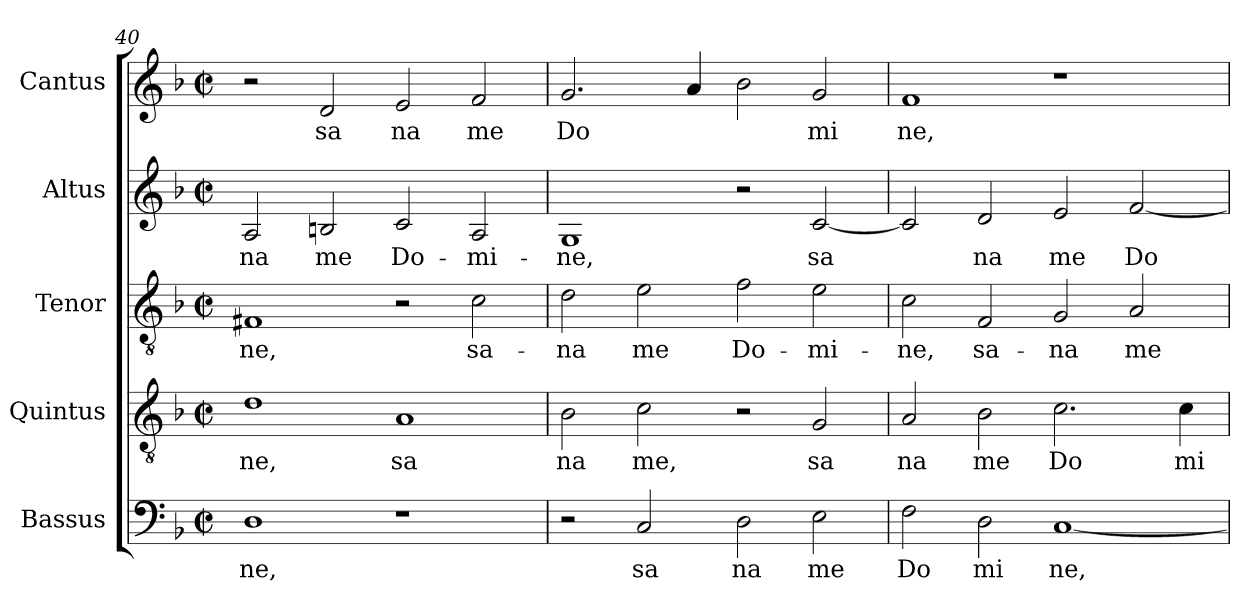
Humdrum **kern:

**kern	**text	**kern	**text	**kern	**text	**kern	**text	**kern	**text
*part5	*part5	*part4	*part4	*part3	*part3	*part2	*part2	*part1	*part1
*staff5	*staff5	*staff4	*staff4	*staff3	*staff3	*staff2	*staff2	*staff1	*staff1
*I"Bassus	*	*I"Quintus	*	*I"Tenor	*	*I"Altus	*	*I"Cantus	*
*clefF4	*	*clefGv2	*	*clefGv2	*	*clefG2	*	*clefG2	*
*k[b-]	*	*k[b-]	*	*k[b-]	*	*k[b-]	*	*k[b-]	*
*F:	*	*F:	*	*F:	*	*F:	*	*F:	*
*M2/2	*	*M2/2	*	*M2/2	*	*M2/2	*	*M2/2	*
*met(c|)	*	*met(c|)	*	*met(c|)	*	*met(c|)	*	*met(c|)	*
=40	=40	=40	=40	=40	=40	=40	=40	=40	=40
!	!LO:LY:b:cj	!	!LO:LY:b:cj	!	!LO:LY:b:cj	!	!LO:LY:b:cj	!	!
1D	ne,	1d	ne,	1F#X	-ne,	2A/	-na	2r	.
!	!	!	!	!	!	!	!LO:LY:b:cj	!	!LO:LY:b:cj
.	.	.	.	.	.	2Bn/	me	2d/	sa
!	!	!	!LO:LY:b:cj	!	!	!	!LO:LY:b:cj	!	!LO:LY:b:cj
1r	.	1A	sa	2r	.	2c/	Do-	2e/	na
!	!	!	!	!	!LO:LY:b:cj	!	!LO:LY:b:cj	!	!LO:LY:b:cj
.	.	.	.	2c\	sa-	2A/	-mi-	2f/	me
=41	=41	=41	=41	=41	=41	=41	=41	=41	=41
!	!	!	!LO:LY:b:cj	!	!LO:LY:b:cj	!	!LO:LY:b:cj	!	!LO:LY:b:cj
2r	.	2B-\	na	2d\	-na	1G	-ne,	2.g/	Do
!	!LO:LY:b:cj	!	!LO:LY:b:cj	!	!LO:LY:b:cj	!	!	!	!
2C/	sa	2c\	me,	2e\	me	.	.	.	.
!	!	!	!	!	!	!	!	!	!LO:LY:b:cj
.	.	.	.	.	.	.	.	4a/	.
!	!LO:LY:b:cj	!	!	!	!LO:LY:b:cj	!	!	!	!LO:LY:b:cj
2D\	na	2r	.	2f\	Do-	2r	.	2b-\	.
!	!LO:LY:b:cj	!	!LO:LY:b:cj	!	!LO:LY:b:cj	!	!LO:LY:b:cj	!	!LO:LY:b:cj
2E\	me	2G/	sa	2e\	-mi-	[<2c/	sa-	2g/	mi
!!LO:PB:g=z
=42	=42	=42	=42	=42	=42	=42	=42	=42	=42
!	!LO:LY:b:cj	!	!LO:LY:b:cj	!	!LO:LY:b:cj	!	!LO:LY:b:cj	!	!LO:LY:b:cj
2F\	Do	2A/	na	2c\	-ne,	2c/]	--	1f	ne,
!	!LO:LY:b:cj	!	!LO:LY:b:cj	!	!LO:LY:b:cj	!	!LO:LY:b:cj	!	!
2D\	mi	2B-\	me	2F/	sa-	2d/	-na	.	.
!	!LO:LY:b:cj	!	!LO:LY:b:cj	!	!LO:LY:b:cj	!	!LO:LY:b:cj	!	!
[<1C	ne,	2.c\	Do	2G/	-na	2e/	me	1r	.
!	!	!	!	!	!LO:LY:b:cj	!	!LO:LY:b:cj	!	!
.	.	.	.	2A/	me	[<2f/	Do-	.	.
!	!	!	!LO:LY:b:cj	!	!	!	!	!	!
.	.	4c\	mi	.	.	.	.	.	.
=	=	=	=	=	=	=	=	=	=
*-	*-	*-	*-	*-	*-	*-	*-	*-	*-
